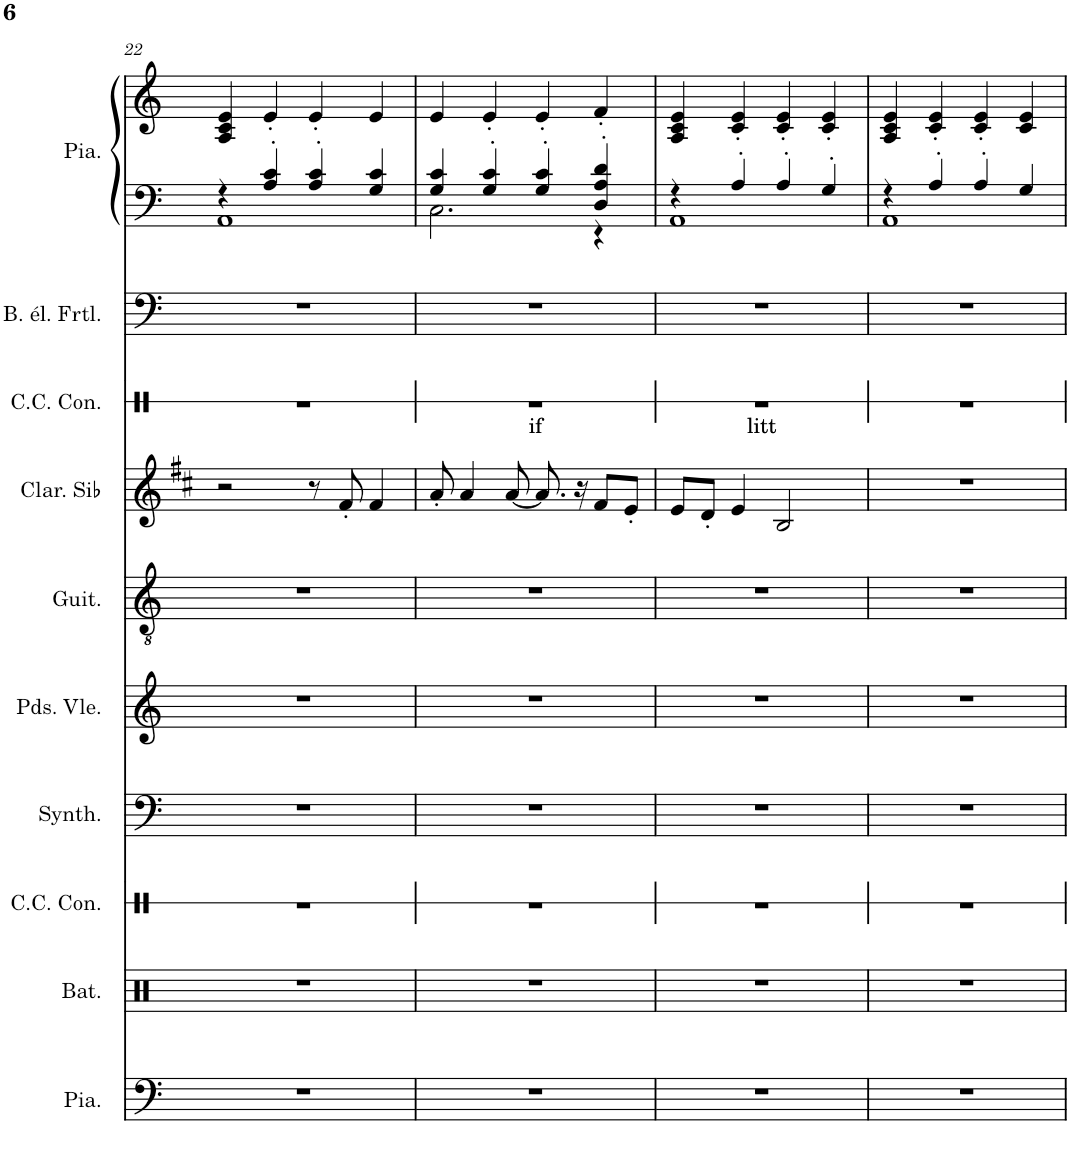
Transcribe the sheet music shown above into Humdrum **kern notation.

**kern	**kern	**kern	**kern	**kern	**kern	**kern	**kern	**text	**kern	**kern	**kern
*part10	*part9	*part8	*part7	*part6	*part5	*part4	*part3	*part3	*part2	*part1	*part1
*staff11	*staff10	*staff9	*staff8	*staff7	*staff6	*staff5	*staff4	*staff4	*staff3	*staff2	*staff1
*I"Piano	*I"Batterie	*I"Caisse claire de concert	*I"Synthétiseur Pad	*I"Pardessus de viole	*I"Guitare acoustique	*I"Clarinette en Sib	*I"Caisse claire de concert	*	*I"Basse électrique fretless	*I"Piano, Stay	*
*I'Pia.	*I'Bat.	*I'C.C. Con.	*I'Synth.	*I'Pds. Vle.	*I'Guit.	*I'Clar. Sib	*I'C.C. Con.	*	*I'B. él. Frtl.	*I'Pia.	*
!!LO:PB:g=z
*clefF4	*clefX	*clefX	*clefF4	*clefG2	*clefGv2	*clefG2	*clefX	*	*clefF4	*clefF4	*clefG2
*	*	*	*	*	*	*Trd1c2	*	*	*Trd7c12	*	*
*k[]	*k[]	*k[]	*k[]	*k[]	*k[]	*k[f#c#]	*k[]	*	*k[]	*k[]	*k[]
*M4/4	*M4/4	*M4/4	*M4/4	*M4/4	*M4/4	*M4/4	*M4/4	*	*M4/4	*M4/4	*M4/4
=22	=22	=22	=22	=22	=22	=22	=22	=22	=22	=22	=22
*	*	*	*	*	*	*	*	*	*	*^	*
1r	1r	1r	1r	1r	1r	2r	1r	.	1r	4r	1AA	4A/ 4c/ 4e/
.	.	.	.	.	.	.	.	.	.	4A/' 4c/'	.	4e'/
.	.	.	.	.	.	8r	.	.	.	4A/' 4c/'	.	4e'/
.	.	.	.	.	.	8f#'/	.	.	.	.	.	.
.	.	.	.	.	.	4f#/	.	.	.	4G/ 4c/	.	4e/
=23	=23	=23	=23	=23	=23	=23	=23	=23	=23	=23	=23	=23
!	!	!	!	!	!	!	!	!LO:LY:b	!	!	!	!
1r	1r	1r	1r	1r	1r	8a'/	1r	if	1r	4G/ 4c/	2.C\	4e/
.	.	.	.	.	.	4a/	.	.	.	.	.	.
.	.	.	.	.	.	.	.	.	.	4G/' 4c/'	.	4e'/
.	.	.	.	.	.	[8a/	.	.	.	.	.	.
.	.	.	.	.	.	8.a/]	.	.	.	4G/' 4c/'	.	4e'/
.	.	.	.	.	.	16r	.	.	.	.	.	.
.	.	.	.	.	.	8f#/L	.	.	.	4D/' 4A/' 4d/'	4r	4f'/
.	.	.	.	.	.	8e'/J	.	.	.	.	.	.
=24	=24	=24	=24	=24	=24	=24	=24	=24	=24	=24	=24	=24
!	!	!	!	!	!	!	!	!LO:LY:b	!	!	!	!
1r	1r	1r	1r	1r	1r	8e/L	1r	litt	1r	4r	1AA	4A/ 4c/ 4e/
.	.	.	.	.	.	8d'/J	.	.	.	.	.	.
.	.	.	.	.	.	4e/	.	.	.	4A'/	.	4c/' 4e/'
.	.	.	.	.	.	2B/	.	.	.	4A'/	.	4c/' 4e/'
.	.	.	.	.	.	.	.	.	.	4G'/	.	4c/' 4e/'
=25	=25	=25	=25	=25	=25	=25	=25	=25	=25	=25	=25	=25
1r	1r	1r	1r	1r	1r	1r	1r	.	1r	4r	1AA	4A/ 4c/ 4e/
.	.	.	.	.	.	.	.	.	.	4A'/	.	4c/' 4e/'
.	.	.	.	.	.	.	.	.	.	4A'/	.	4c/' 4e/'
.	.	.	.	.	.	.	.	.	.	4G/	.	4c/ 4e/
*	*	*	*	*	*	*	*	*	*	*v	*v	*
=	=	=	=	=	=	=	=	=	=	=	=
*-	*-	*-	*-	*-	*-	*-	*-	*-	*-	*-	*-
